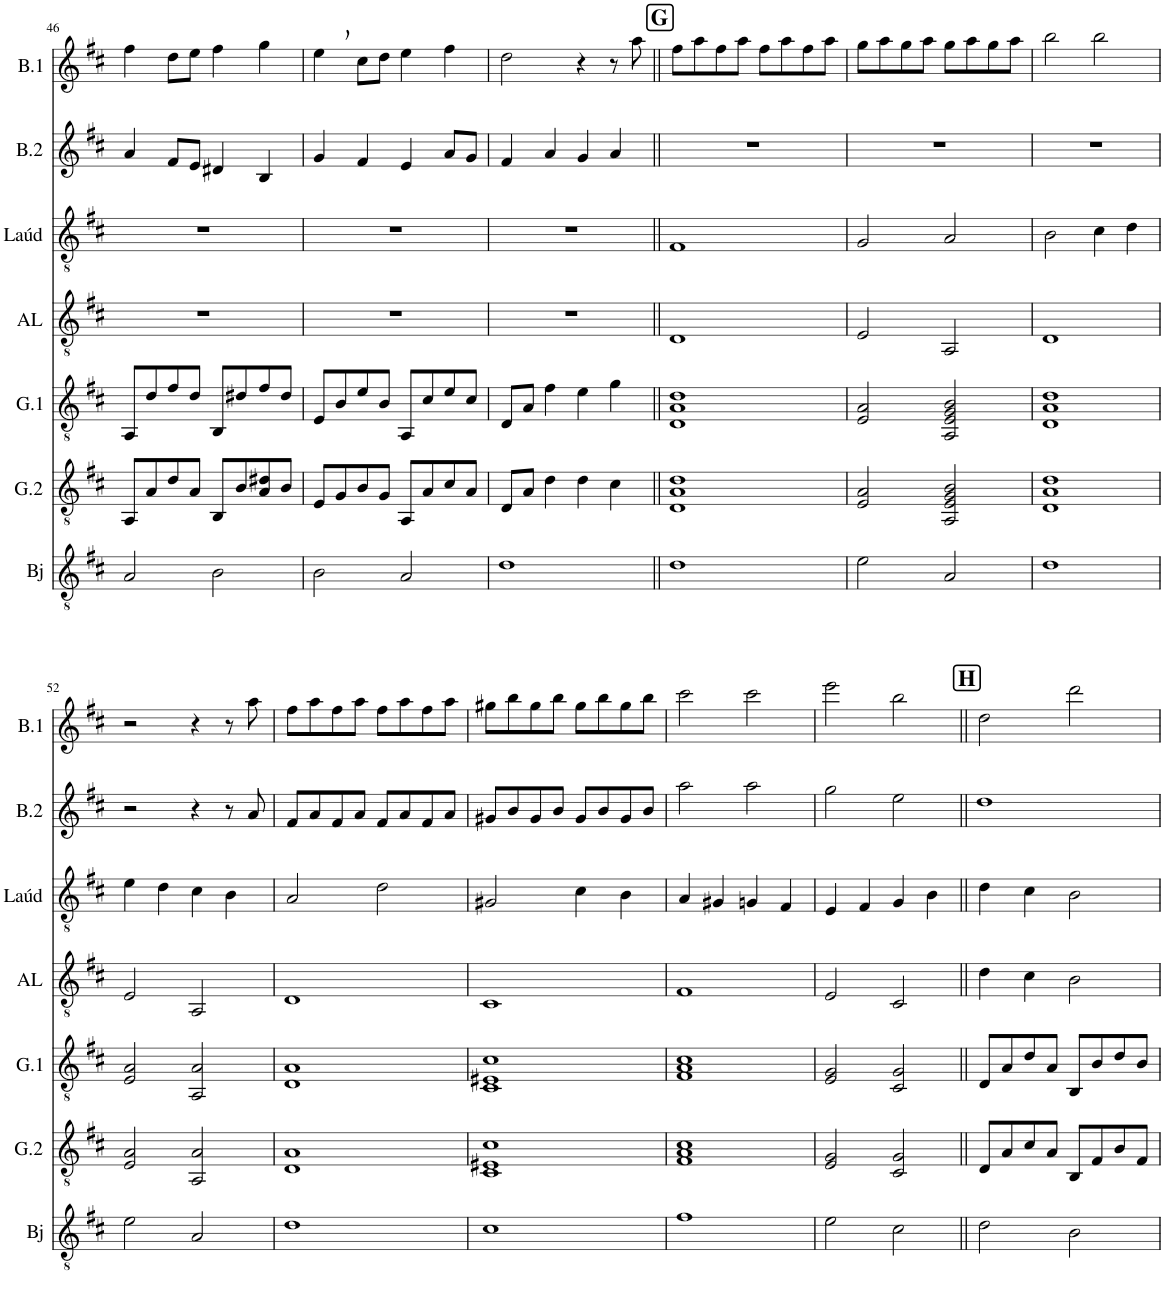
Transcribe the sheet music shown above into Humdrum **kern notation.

**kern	**kern	**kern	**kern	**kern	**kern	**kern
*part7	*part6	*part5	*part4	*part3	*part2	*part1
*staff7	*staff6	*staff5	*staff4	*staff3	*staff2	*staff1
*I"Bajo	*I"Guitarra 2	*I"Guitarra 1	*I"Archilaúd	*I"Laúd	*I"Bandurria 2	*I"Bandurria 1
*I'Bj	*I'G.2	*I'G.1	*I'AL	*I'Laúd	*I'B.2	*I'B.1
!!LO:PB:g=z
*clefGv2	*clefGv2	*clefGv2	*clefGv2	*clefGv2	*clefG2	*clefG2
*Trd7c12	*	*	*	*	*	*
*k[f#c#]	*k[f#c#]	*k[f#c#]	*k[f#c#]	*k[f#c#]	*k[f#c#]	*k[f#c#]
*M4/4	*M4/4	*M4/4	*M4/4	*M4/4	*M4/4	*M4/4
=46	=46	=46	=46	=46	=46	=46
2A/	8AA/L	8AA/L	1r	1r	4a/	4ff#\
.	8A/	8d/	.	.	.	.
.	8d/	8f#/	.	.	8f#/L	8dd\L
.	8A/J	8d/J	.	.	8e/J	8ee\J
2B\	8BB/L	8BB/L	.	.	4d#X/	4ff#\
.	8B/	8d#X/	.	.	.	.
.	8A/ 8d#X/	8f#/	.	.	4B/	4gg\
.	8B/J	8d#/J	.	.	.	.
=47	=47	=47	=47	=47	=47	=47
2B\	8E/L	8E/L	1r	1r	4g/	4ee,\
.	8G/	8B/	.	.	.	.
.	8B/	8e/	.	.	4f#/	8cc#\L
.	8G/J	8B/J	.	.	.	8dd\J
2A/	8AA/L	8AA/L	.	.	4e/	4ee\
.	8A/	8c#/	.	.	.	.
.	8c#/	8e/	.	.	8a/L	4ff#\
.	8A/J	8c#/J	.	.	8g/J	.
=48	=48	=48	=48	=48	=48	=48
1d	8D/L	8D/L	1r	1r	4f#/	2dd\
.	8A/J	8A/J	.	.	.	.
.	4d\	4f#\	.	.	4a/	.
.	4d\	4e\	.	.	4g/	4r
.	4c#\	4g\	.	.	4a/	8r
.	.	.	.	.	.	8aa\
!!LO:REH:place=s1:a:B:cj:fs=14:t=G
=49||	=49||	=49||	=49||	=49||	=49||	=49||
1d	1D 1A 1d	1D 1A 1d	1D	1F#	1r	8ff#\L
.	.	.	.	.	.	8aa\
.	.	.	.	.	.	8ff#\
.	.	.	.	.	.	8aa\J
.	.	.	.	.	.	8ff#\L
.	.	.	.	.	.	8aa\
.	.	.	.	.	.	8ff#\
.	.	.	.	.	.	8aa\J
=50	=50	=50	=50	=50	=50	=50
2e\	2E/ 2A/	2E/ 2A/	2E/	2G/	1r	8gg\L
.	.	.	.	.	.	8aa\
.	.	.	.	.	.	8gg\
.	.	.	.	.	.	8aa\J
2A/	2AA/ 2E/ 2G/ 2B/	2AA/ 2E/ 2G/ 2B/	2AA/	2A/	.	8gg\L
.	.	.	.	.	.	8aa\
.	.	.	.	.	.	8gg\
.	.	.	.	.	.	8aa\J
=51	=51	=51	=51	=51	=51	=51
1d	1D 1A 1d	1D 1A 1d	1D	2B\	1r	2bb\
.	.	.	.	4c#\	.	2bb\
.	.	.	.	4d\	.	.
!!LO:LB:g=z
=52	=52	=52	=52	=52	=52	=52
2e\	2E/ 2A/	2E/ 2A/	2E/	4e\	2r	2r
.	.	.	.	4d\	.	.
2A/	2AA/ 2A/	2AA/ 2A/	2AA/	4c#\	4r	4r
.	.	.	.	4B\	8r	8r
.	.	.	.	.	8a/	8aa\
=53	=53	=53	=53	=53	=53	=53
1d	1D 1A	1D 1A	1D	2A/	8f#/L	8ff#\L
.	.	.	.	.	8a/	8aa\
.	.	.	.	.	8f#/	8ff#\
.	.	.	.	.	8a/J	8aa\J
.	.	.	.	2d\	8f#/L	8ff#\L
.	.	.	.	.	8a/	8aa\
.	.	.	.	.	8f#/	8ff#\
.	.	.	.	.	8a/J	8aa\J
=54	=54	=54	=54	=54	=54	=54
1c#	1C# 1E#X 1c#	1C# 1E#X 1c#	1C#	2G#X/	8g#X/L	8gg#X\L
.	.	.	.	.	8b/	8bb\
.	.	.	.	.	8g#/	8gg#\
.	.	.	.	.	8b/J	8bb\J
.	.	.	.	4c#\	8g#/L	8gg#\L
.	.	.	.	.	8b/	8bb\
.	.	.	.	4B\	8g#/	8gg#\
.	.	.	.	.	8b/J	8bb\J
=55	=55	=55	=55	=55	=55	=55
1f#	1F# 1A 1c#	1F# 1A 1c#	1F#	4A/	2aa\	2ccc#\
.	.	.	.	4G#X/	.	.
.	.	.	.	4Gn/	2aa\	2ccc#\
.	.	.	.	4F#/	.	.
=56	=56	=56	=56	=56	=56	=56
2e\	2E/ 2G/	2E/ 2G/	2E/	4E/	2gg\	2eee\
.	.	.	.	4F#/	.	.
2c#\	2C#/ 2G/	2C#/ 2G/	2C#/	4G/	2ee\	2bb\
.	.	.	.	4B\	.	.
!!LO:REH:place=s1:a:B:cj:fs=14:t=H
=57||	=57||	=57||	=57||	=57||	=57||	=57||
2d\	8D/L	8D/L	4d\	4d\	1dd	2dd\
.	8A/	8A/	.	.	.	.
.	8c#/	8d/	4c#\	4c#\	.	.
.	8A/J	8A/J	.	.	.	.
2B\	8BB/L	8BB/L	2B\	2B\	.	2ddd\
.	8F#/	8B/	.	.	.	.
.	8B/	8d/	.	.	.	.
.	8F#/J	8B/J	.	.	.	.
=	=	=	=	=	=	=
*-	*-	*-	*-	*-	*-	*-
